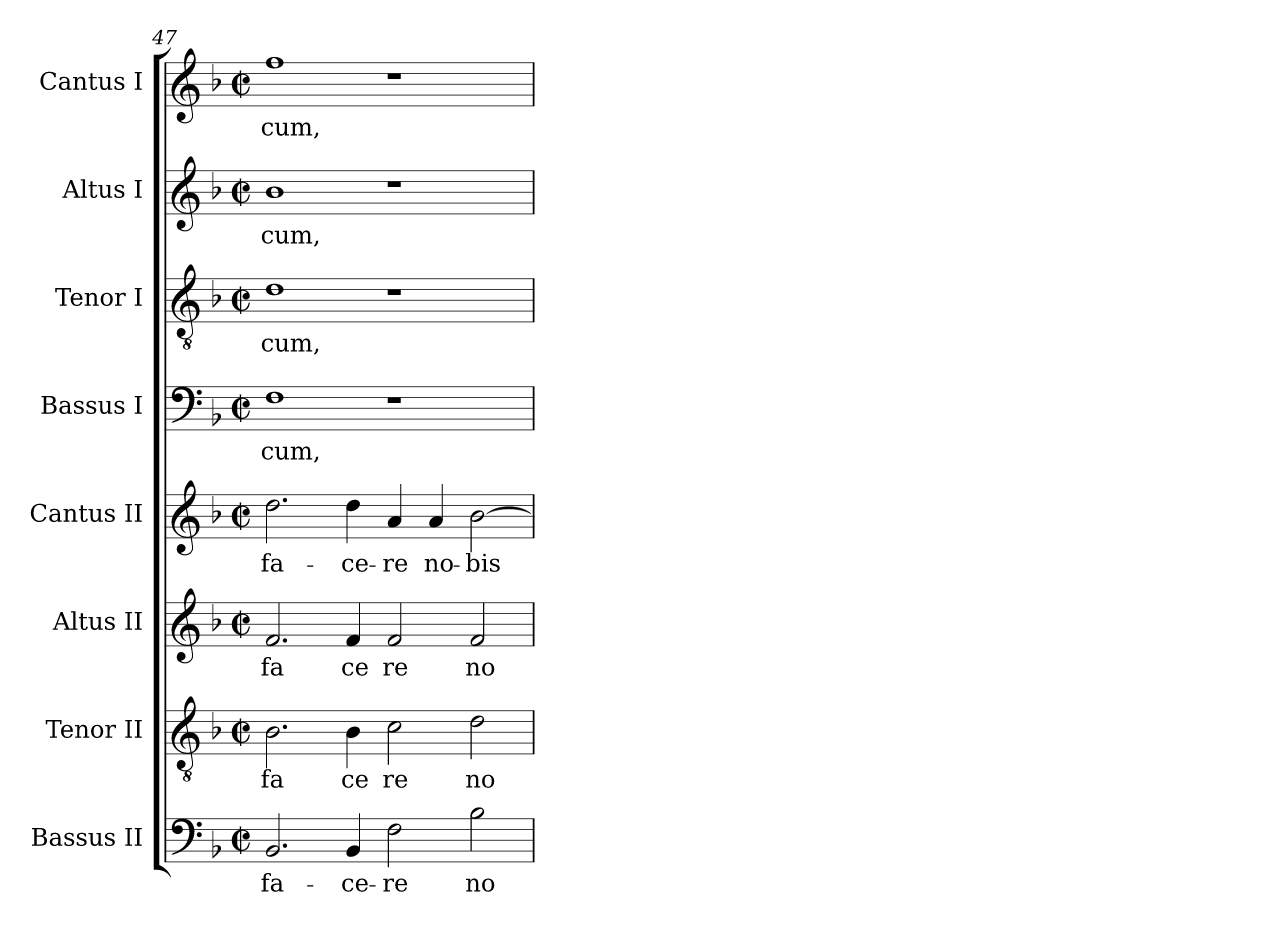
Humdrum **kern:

**kern	**text	**kern	**text	**kern	**text	**kern	**text	**kern	**text	**kern	**text	**kern	**text	**kern	**text
*part8	*part8	*part7	*part7	*part6	*part6	*part5	*part5	*part4	*part4	*part3	*part3	*part2	*part2	*part1	*part1
*staff8	*staff8	*staff7	*staff7	*staff6	*staff6	*staff5	*staff5	*staff4	*staff4	*staff3	*staff3	*staff2	*staff2	*staff1	*staff1
*I"Bassus II	*	*I"Tenor II	*	*I"Altus II	*	*I"Cantus II	*	*I"Bassus I	*	*I"Tenor I	*	*I"Altus I	*	*I"Cantus I	*
*I'Bassus II	*	*I'Tenor II	*	*I'Altus II	*	*I'Cantus II	*	*I'Bassus I	*	*I'Tenor I	*	*I'Altus I	*	*I'Cantus I	*
*clefF4	*	*clefGv2	*	*clefG2	*	*clefG2	*	*clefF4	*	*clefGv2	*	*clefG2	*	*clefG2	*
*k[b-]	*	*k[b-]	*	*k[b-]	*	*k[b-]	*	*k[b-]	*	*k[b-]	*	*k[b-]	*	*k[b-]	*
*F:	*	*F:	*	*F:	*	*F:	*	*F:	*	*F:	*	*F:	*	*F:	*
*M2/2	*	*M2/2	*	*M2/2	*	*M2/2	*	*M2/2	*	*M2/2	*	*M2/2	*	*M2/2	*
*met(c|)	*	*met(c|)	*	*met(c|)	*	*met(c|)	*	*met(c|)	*	*met(c|)	*	*met(c|)	*	*met(c|)	*
=47	=47	=47	=47	=47	=47	=47	=47	=47	=47	=47	=47	=47	=47	=47	=47
!	!LO:LY:b:cj	!	!LO:LY:b:cj	!	!LO:LY:b:cj	!	!LO:LY:b:cj	!	!LO:LY:b:cj	!	!LO:LY:b:cj	!	!LO:LY:b:cj	!	!LO:LY:b:cj
2.BB-/	fa-	2.B-\	fa	2.f/	fa	2.dd\	fa-	1F	-cum,	1d	-cum,	1b-	cum,	1ff	-cum,
!	!LO:LY:b:cj	!	!LO:LY:b:cj	!	!LO:LY:b:cj	!	!LO:LY:b:cj	!	!	!	!	!	!	!	!
4BB-/	-ce-	4B-\	ce	4f/	ce	4dd\	-ce-	.	.	.	.	.	.	.	.
!	!LO:LY:b:cj	!	!LO:LY:b:cj	!	!LO:LY:b:cj	!	!LO:LY:b:cj	!	!	!	!	!	!	!	!
2F\	-re	2c\	re	2f/	re	4a/	-re	1r	.	1r	.	1r	.	1r	.
!	!	!	!	!	!	!	!LO:LY:b:cj	!	!	!	!	!	!	!	!
.	.	.	.	.	.	4a/	no-	.	.	.	.	.	.	.	.
!	!LO:LY:b:cj	!	!LO:LY:b:cj	!	!LO:LY:b:cj	!	!LO:LY:b:cj	!	!	!	!	!	!	!	!
2B-\	no-	2d\	no	2f/	no	[>2b-\	-bis-	.	.	.	.	.	.	.	.
=	=	=	=	=	=	=	=	=	=	=	=	=	=	=	=
*-	*-	*-	*-	*-	*-	*-	*-	*-	*-	*-	*-	*-	*-	*-	*-
